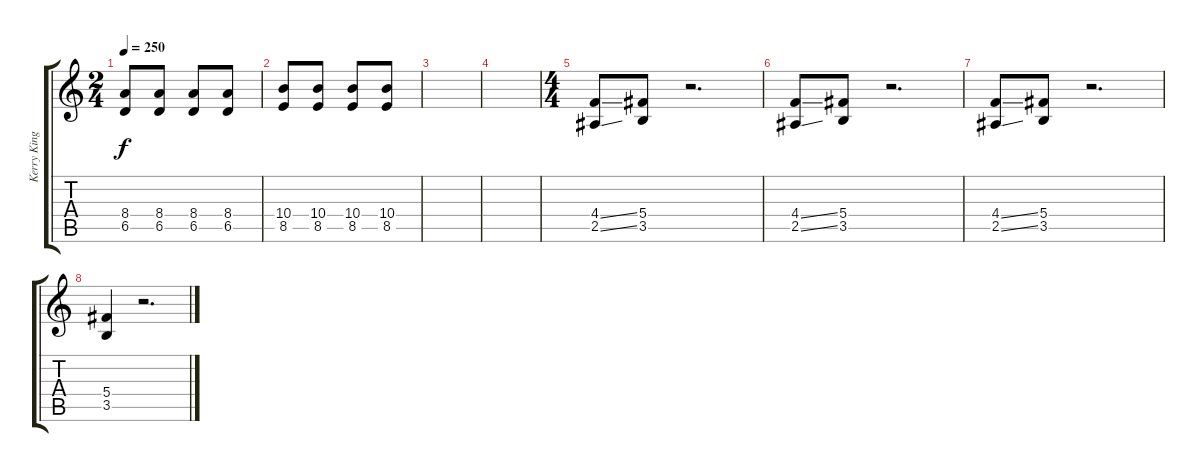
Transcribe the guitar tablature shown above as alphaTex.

\track ("Kerry King" "Kerry King") {instrument distortionguitar}
\staff {score tabs}
\tuning (Eb4 Bb3 Gb3 Db3 Ab2 Eb2) {hide}
\ts (2 4)
\tempo 250
\clef g2
\ks c
(8.4 6.5).8{dy f} (8.4 6.5).8 (8.4 6.5).8 (8.4 6.5).8 |
(10.4 8.5).8 (10.4 8.5).8 (10.4 8.5).8 (10.4 8.5).8 |
|
|
\ts (4 4)
(4.4{ss} 2.5{ss}).8 (5.4 3.5).8 r.2{d} |
(4.4{ss} 2.5{ss}).8 (5.4 3.5).8 r.2{d} |
(4.4{ss} 2.5{ss}).8 (5.4 3.5).8 r.2{d} |
(5.4 3.5).4 r.2{d}
